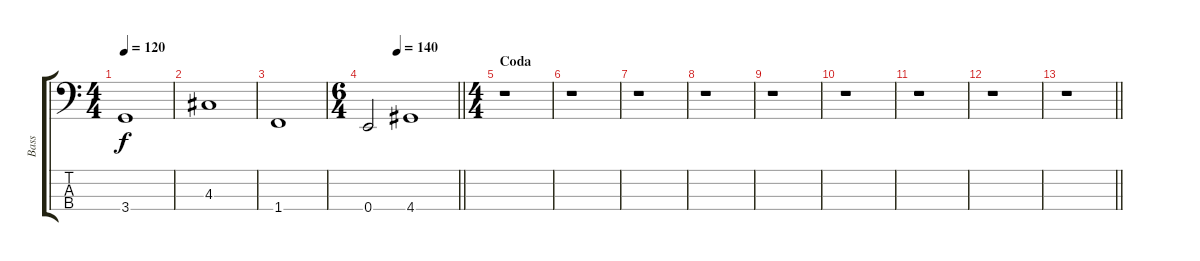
\track ("Bass" "Bass") {instrument electricbassfinger}
\staff {score tabs}
\tuning (G2 D2 A1 E1) {hide}
\ts (4 4)
\tempo 120
\clef f4
\ks c
3.4.1{dy f} |
4.3.1 |
1.4.1 |
\ts (6 4)
\tempo (140 0.3333333333333333)
\barLineRight lightlight
0.4.2 4.4.1 |
\ts (4 4)
\section ("" "Coda")
r.1 |
r.1 |
r.1 |
r.1 |
r.1 |
r.1 |
r.1 |
r.1 |
\barLineRight lightlight
r.1
